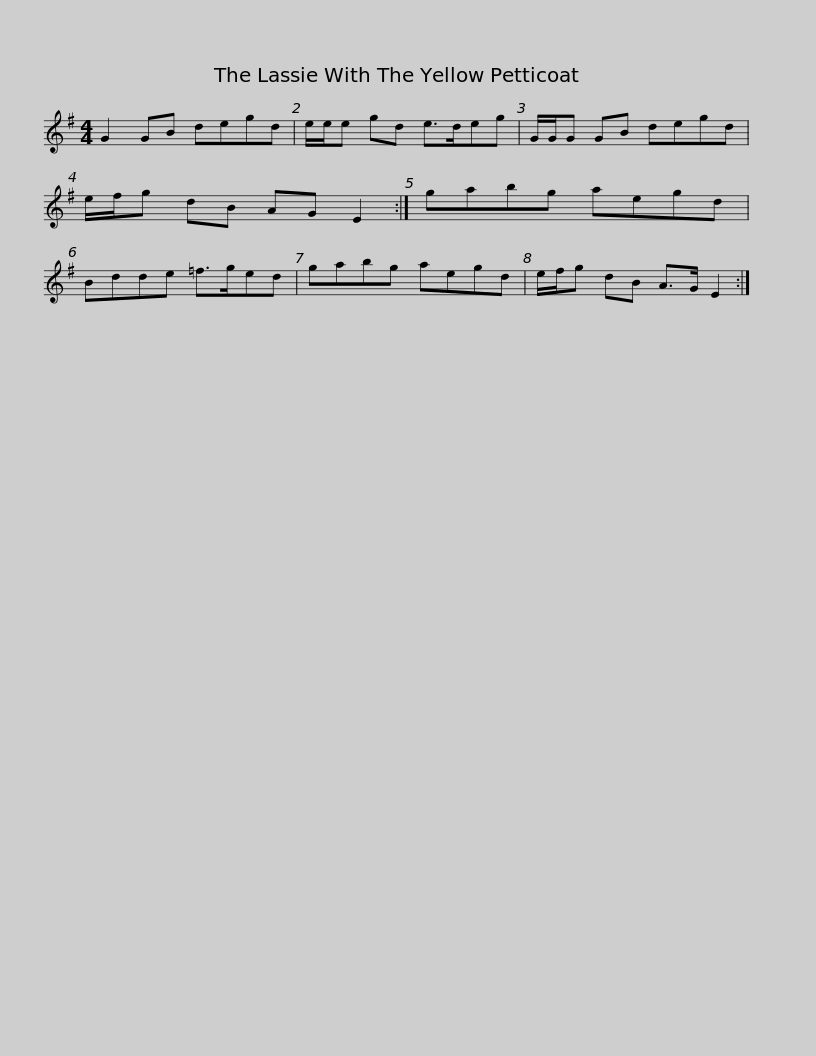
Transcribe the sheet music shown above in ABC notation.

X:1
L:1/8
M:4/4
I:linebreak $
K:G
V:1 treble
V:1
 G2 GB degd | e/e/e gd e>deg | G/G/G GB degd | e/f/g dB AG E2 :| gabg aegd |$ %5
 Bdde =f>ged | gabg aegd | e/f/g dB A>G E2 :| %8
